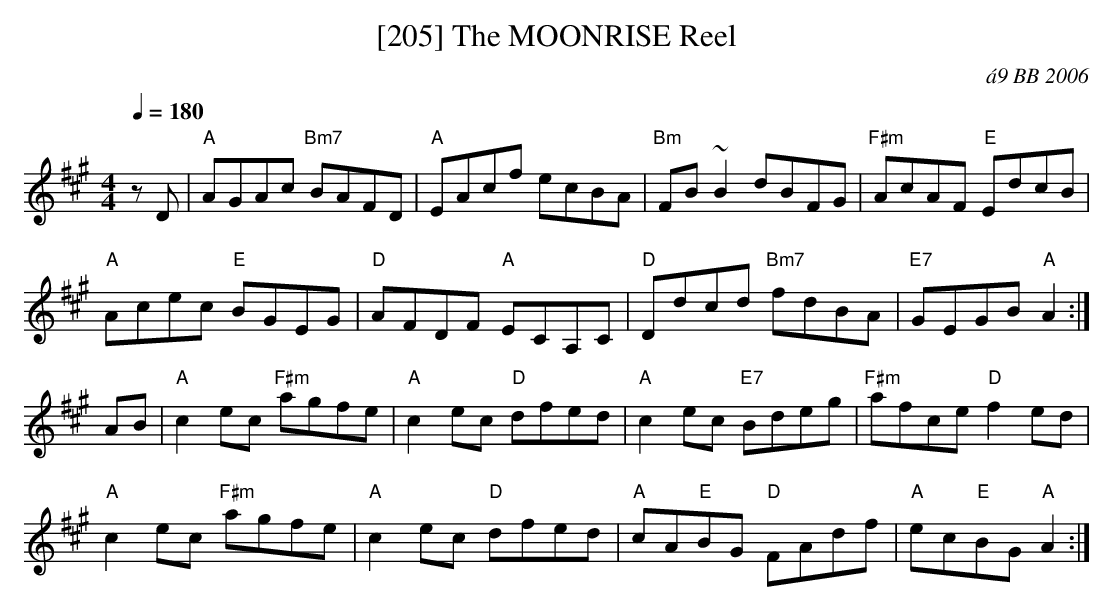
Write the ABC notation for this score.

X:1
T:[205] The MOONRISE Reel
C:\'a9 BB 2006
Q:1/4=180
L:1/8
M:4/4
K:A
zD|"A"AGAc "Bm7"BAFD|"A"EAcf ecBA|"Bm"FB~B2 dBFG|"F#m"AcAF "E"EdcB|
"A"Acec "E"BGEG|"D"AFDF "A"ECA,C|"D"Ddcd "Bm7"fdBA|"E7"GEGB "A"A2 :|
AB|"A"c2 ec "F#m"agfe|"A"c2 ec "D"dfed|"A"c2 ec "E7"Bdeg|"F#m"afce "D"f2 ed|
"A"c2 ec "F#m"agfe|"A"c2 ec "D"dfed|"A"cA"E"BG "D"FAdf|"A"ec"E"BG "A"A2 :|
